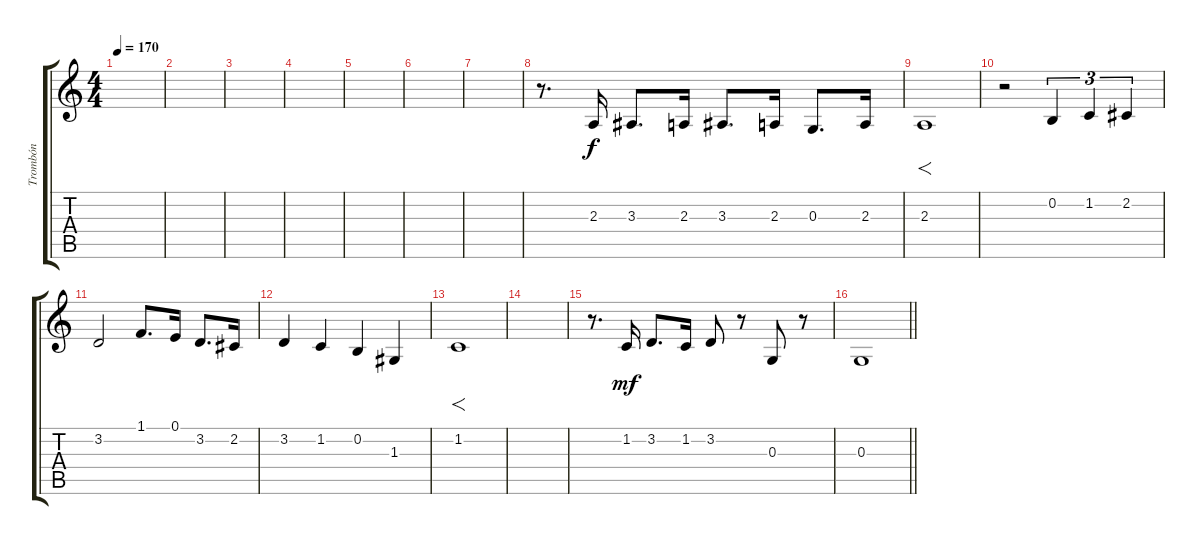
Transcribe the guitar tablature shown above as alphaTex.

\track ("Trombón" "Trombón") {instrument trombone}
\staff {score tabs}
\tuning (E4 B3 G3 D3 A2 E2) {hide}
\ts (4 4)
\tempo 170
\clef g2
\ks c
|
|
|
|
|
|
|
r.8{d} 2.3.16 3.3.8{d} 2.3.16 3.3.8{d} 2.3.16 0.3.8{d} 2.3.16 |
2.3.1{f} |
r.2 0.2.4{tu (3 2)} 1.2.4{tu (3 2)} 2.2.4{tu (3 2)} |
3.2.2 1.1.8{d} 0.1.16 3.2.8{d} 2.2.16 |
3.2.4 1.2.4 0.2.4 1.3.4 |
1.2.1{f} |
|
r.8{d} 1.2.16{dy mf} 3.2.8{d} 1.2.16 3.2.8 r.8 0.3.8 r.8 |
\barLineRight lightlight
0.3.1
